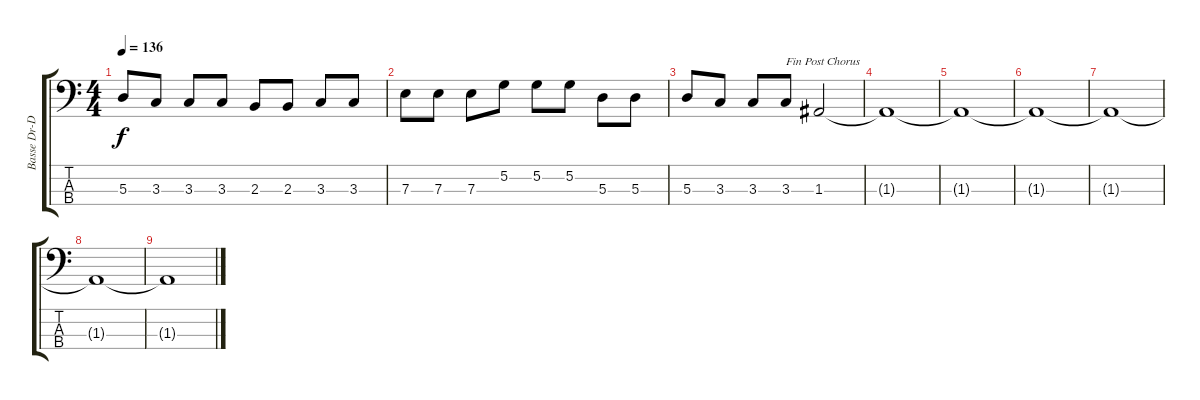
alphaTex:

\track ("Basse Dr-D" "Basse Dr-D") {instrument electricbasspick}
\staff {score tabs}
\tuning (G2 D2 A1 D1) {hide}
\ts (4 4)
\tempo 136
\clef f4
\ks c
5.3.8{dy f} 3.3.8 3.3.8 3.3.8 2.3.8 2.3.8 3.3.8 3.3.8 |
7.3.8 7.3.8 7.3.8 5.2.8 5.2.8 5.2.8 5.3.8 5.3.8 |
5.3.8 3.3.8 3.3.8 3.3.8{txt "Fin Post Chorus"} 1.3.2 |
1.3{t}.1{volume 5} |
1.3{t}.1 |
1.3{t}.1 |
1.3{t}.1 |
1.3{t}.1 |
1.3{t}.1
